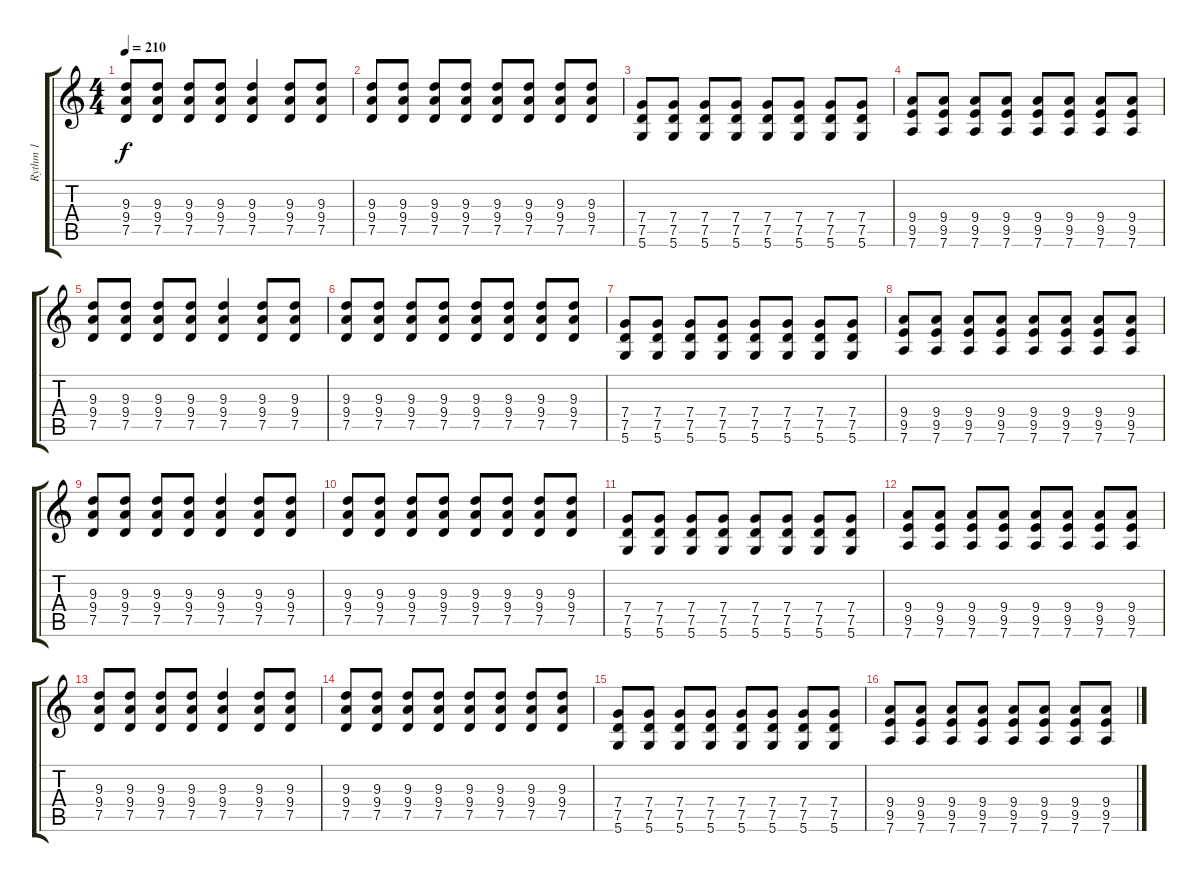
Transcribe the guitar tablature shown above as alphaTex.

\track ("Rythm 1" "Rythm 1") {instrument overdrivenguitar}
\staff {score tabs}
\tuning (D4 A3 F3 C3 G2 D2) {hide}
\ts (4 4)
\tempo 210
\clef g2
\ks c
(9.3 9.4 7.5).8{dy f} (9.3 9.4 7.5).8 (9.3 9.4 7.5).8 (9.3 9.4 7.5).8 (9.3 9.4 7.5).4 (9.3 9.4 7.5).8 (9.3 9.4 7.5).8 |
(9.3 9.4 7.5).8 (9.3 9.4 7.5).8 (9.3 9.4 7.5).8 (9.3 9.4 7.5).8 (9.3 9.4 7.5).8 (9.3 9.4 7.5).8 (9.3 9.4 7.5).8 (9.3 9.4 7.5).8 |
(7.4 7.5 5.6).8 (7.4 7.5 5.6).8 (7.4 7.5 5.6).8 (7.4 7.5 5.6).8 (7.4 7.5 5.6).8 (7.4 7.5 5.6).8 (7.4 7.5 5.6).8 (7.4 7.5 5.6).8 |
(9.4 9.5 7.6).8 (9.4 9.5 7.6).8 (9.4 9.5 7.6).8 (9.4 9.5 7.6).8 (9.4 9.5 7.6).8 (9.4 9.5 7.6).8 (9.4 9.5 7.6).8 (9.4 9.5 7.6).8 |
(9.3 9.4 7.5).8 (9.3 9.4 7.5).8 (9.3 9.4 7.5).8 (9.3 9.4 7.5).8 (9.3 9.4 7.5).4 (9.3 9.4 7.5).8 (9.3 9.4 7.5).8 |
(9.3 9.4 7.5).8 (9.3 9.4 7.5).8 (9.3 9.4 7.5).8 (9.3 9.4 7.5).8 (9.3 9.4 7.5).8 (9.3 9.4 7.5).8 (9.3 9.4 7.5).8 (9.3 9.4 7.5).8 |
(7.4 7.5 5.6).8 (7.4 7.5 5.6).8 (7.4 7.5 5.6).8 (7.4 7.5 5.6).8 (7.4 7.5 5.6).8 (7.4 7.5 5.6).8 (7.4 7.5 5.6).8 (7.4 7.5 5.6).8 |
(9.4 9.5 7.6).8 (9.4 9.5 7.6).8 (9.4 9.5 7.6).8 (9.4 9.5 7.6).8 (9.4 9.5 7.6).8 (9.4 9.5 7.6).8 (9.4 9.5 7.6).8 (9.4 9.5 7.6).8 |
(9.3 9.4 7.5).8 (9.3 9.4 7.5).8 (9.3 9.4 7.5).8 (9.3 9.4 7.5).8 (9.3 9.4 7.5).4 (9.3 9.4 7.5).8 (9.3 9.4 7.5).8 |
(9.3 9.4 7.5).8 (9.3 9.4 7.5).8 (9.3 9.4 7.5).8 (9.3 9.4 7.5).8 (9.3 9.4 7.5).8 (9.3 9.4 7.5).8 (9.3 9.4 7.5).8 (9.3 9.4 7.5).8 |
(7.4 7.5 5.6).8 (7.4 7.5 5.6).8 (7.4 7.5 5.6).8 (7.4 7.5 5.6).8 (7.4 7.5 5.6).8 (7.4 7.5 5.6).8 (7.4 7.5 5.6).8 (7.4 7.5 5.6).8 |
(9.4 9.5 7.6).8 (9.4 9.5 7.6).8 (9.4 9.5 7.6).8 (9.4 9.5 7.6).8 (9.4 9.5 7.6).8 (9.4 9.5 7.6).8 (9.4 9.5 7.6).8 (9.4 9.5 7.6).8 |
(9.3 9.4 7.5).8 (9.3 9.4 7.5).8 (9.3 9.4 7.5).8 (9.3 9.4 7.5).8 (9.3 9.4 7.5).4 (9.3 9.4 7.5).8 (9.3 9.4 7.5).8 |
(9.3 9.4 7.5).8 (9.3 9.4 7.5).8 (9.3 9.4 7.5).8 (9.3 9.4 7.5).8 (9.3 9.4 7.5).8 (9.3 9.4 7.5).8 (9.3 9.4 7.5).8 (9.3 9.4 7.5).8 |
(7.4 7.5 5.6).8 (7.4 7.5 5.6).8 (7.4 7.5 5.6).8 (7.4 7.5 5.6).8 (7.4 7.5 5.6).8 (7.4 7.5 5.6).8 (7.4 7.5 5.6).8 (7.4 7.5 5.6).8 |
(9.4 9.5 7.6).8 (9.4 9.5 7.6).8 (9.4 9.5 7.6).8 (9.4 9.5 7.6).8 (9.4 9.5 7.6).8 (9.4 9.5 7.6).8 (9.4 9.5 7.6).8 (9.4 9.5 7.6).8
